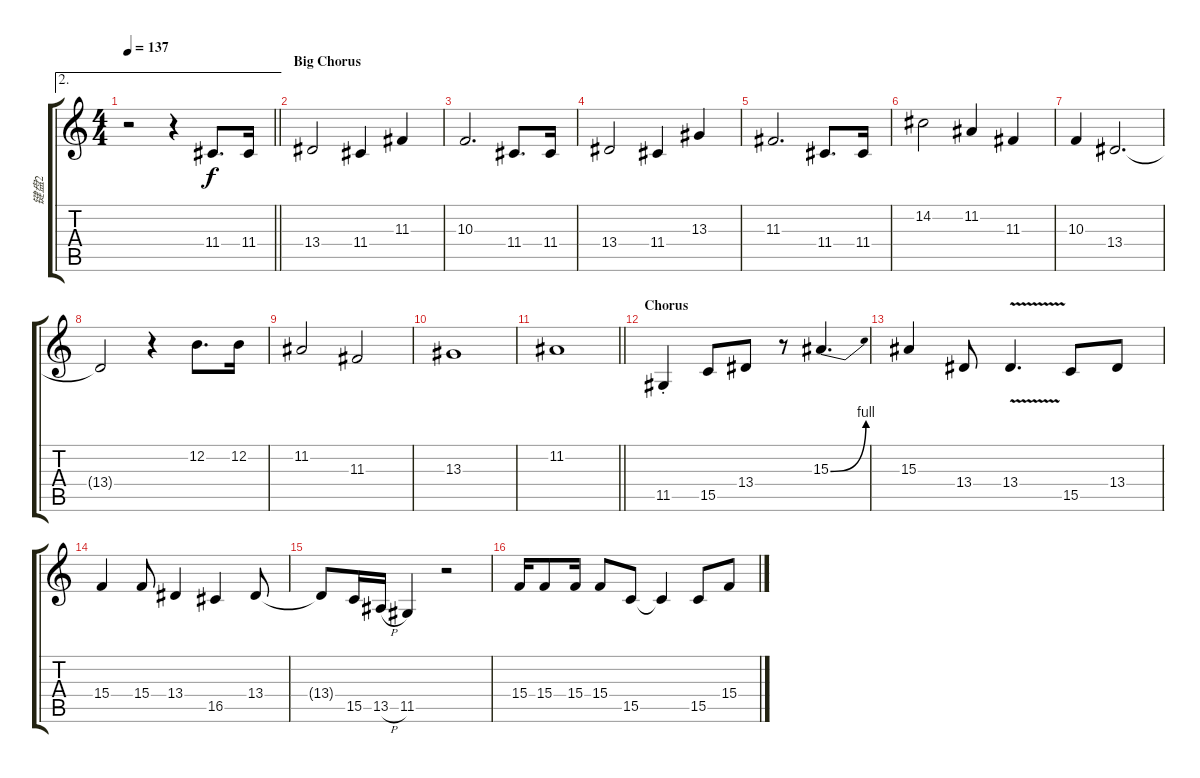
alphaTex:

\track ("键盘2" "键盘2") {instrument brasssection}
\staff {score tabs}
\tuning (E4 B3 G3 D3 A2 E2) {hide}
\ae 2
\ts (4 4)
\tempo 137
\clef g2
\barLineRight lightlight
\ks c
r.2{dy f} r.4 11.4.8{d} 11.4.16 |
\section ("" "Big Chorus")
13.4.2 11.4.4 11.3.4 |
10.3.2{d} 11.4.8{d} 11.4.16 |
13.4.2 11.4.4 13.3.4 |
11.3.2{d} 11.4.8{d} 11.4.16 |
14.2.2 11.2.4 11.3.4 |
10.3.4 13.4.2{d} |
13.4{t}.2 r.4 12.2.8{d} 12.2.16 |
11.2.2 11.3.2 |
13.3.1 |
\barLineRight lightlight
11.2.1 |
\section ("" "Chorus")
11.5{st}.4 15.5.8 13.4.8 r.8 15.3{be (bend 0 0 60 4)}.4{d} |
15.3.4 13.4.8 13.4{v}.4{d} 15.5.8 13.4.8 |
15.4.4 15.4.8 13.4.4 16.5.4 13.4.8 |
13.4{t}.8 15.5.16 13.5{h}.16 11.5.4 r.2 |
15.4.16 15.4.8 15.4.16 15.4.8 15.5.8 15.5{t}.4 15.5.8 15.4.8
